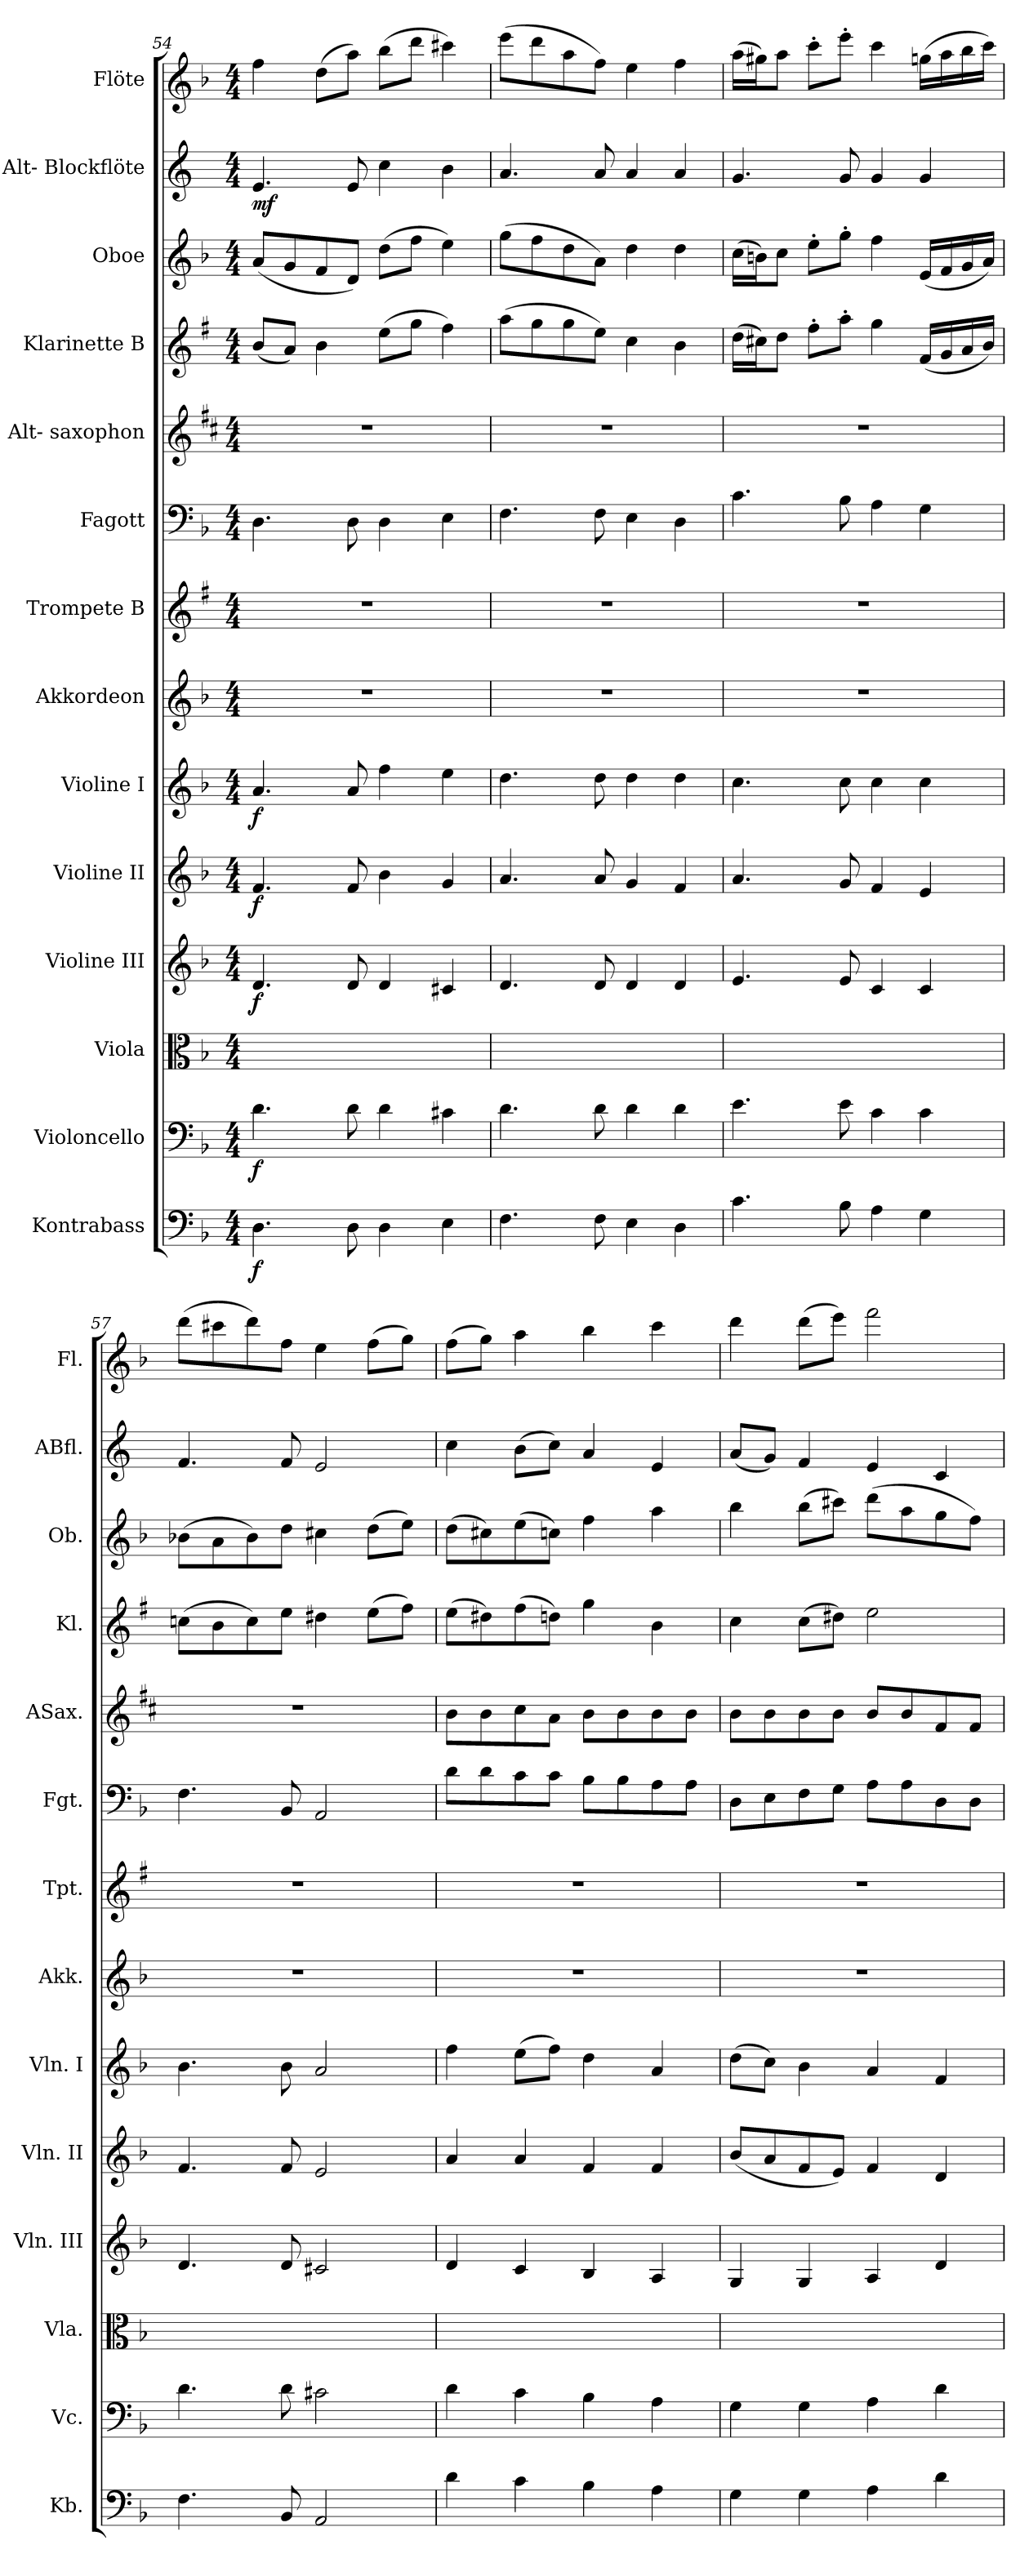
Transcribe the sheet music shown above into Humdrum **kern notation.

**kern	**dynam	**kern	**dynam	**kern	**kern	**dynam	**kern	**dynam	**kern	**dynam	**kern	**kern	**kern	**kern	**kern	**kern	**kern	**dynam	**kern
*part14	*part14	*part13	*part13	*part12	*part11	*part11	*part10	*part10	*part9	*part9	*part8	*part7	*part6	*part5	*part4	*part3	*part2	*part2	*part1
*staff14	*staff14	*staff13	*staff13	*staff12	*staff11	*staff11	*staff10	*staff10	*staff9	*staff9	*staff8	*staff7	*staff6	*staff5	*staff4	*staff3	*staff2	*staff2	*staff1
*I"Kontrabass	*	*I"Violoncello	*	*I"Viola	*I"Violine III	*	*I"Violine II	*	*I"Violine I	*	*I"Akkordeon	*I"Trompete B	*I"Fagott	*I"Alt- saxophon	*I"Klarinette B	*I"Oboe	*I"Alt- Blockflöte	*	*I"Flöte
*I'Kb.	*	*I'Vc.	*	*I'Vla.	*I'Vln. III	*	*I'Vln. II	*	*I'Vln. I	*	*I'Akk.	*I'Tpt.	*I'Fgt.	*I'ASax.	*I'Kl.	*I'Ob.	*I'ABfl.	*	*I'Fl.
*clefF4	*	*clefF4	*	*clefC3	*clefG2	*	*clefG2	*	*clefG2	*	*clefG2	*clefG2	*clefF4	*clefG2	*clefG2	*clefG2	*clefG2	*	*clefG2
*ITrd7c12	*	*	*	*	*	*	*	*	*	*	*	*ITrd1c2	*	*ITrd5c9	*ITrd1c2	*	*ITrd-3c-5	*	*
*k[b-]	*	*k[b-]	*	*k[b-]	*k[b-]	*	*k[b-]	*	*k[b-]	*	*k[b-]	*k[b-]	*k[b-]	*k[b-]	*k[b-]	*k[b-]	*k[b-]	*	*k[b-]
*d:	*	*d:	*	*d:	*d:	*	*d:	*	*d:	*	*d:	*d:	*d:	*d:	*d:	*d:	*d:	*	*d:
*M4/4	*	*M4/4	*	*M4/4	*M4/4	*	*M4/4	*	*M4/4	*	*M4/4	*M4/4	*M4/4	*M4/4	*M4/4	*M4/4	*M4/4	*	*M4/4
=54	=54	=54	=54	=54	=54	=54	=54	=54	=54	=54	=54	=54	=54	=54	=54	=54	=54	=54	=54
4.DDi\	f	4.di\	f	4.di\yy	4.di/	f	4.fi/	f	4.ai/	f	1r	1r	4.Di\	1r	(8ai/L	(8ai/L	4.ai/	mf	4ffi\
.	.	.	.	.	.	.	.	.	.	.	.	.	.	.	8gi/J)	8gi/	.	.	.
.	.	.	.	.	.	.	.	.	.	.	.	.	.	.	4ai\	8fi/	.	.	(8ddi\L
8DDi\	.	8di\	.	8di\yy	8di/	.	8fi/	.	8ai/	.	.	.	8Di\	.	.	8di/J)	8ai/	.	8aai\J)
4DDi\	.	4di\	.	4di\yy	4di/	.	4b-i\	.	4ffi\	.	.	.	4Di\	.	(8ddi\L	(8ddi\L	4ffi\	.	(8bb-i\L
.	.	.	.	.	.	.	.	.	.	.	.	.	.	.	8ffi\J	8ffi\J	.	.	8dddi\J
4EEi\	.	4c#Xi\	.	4c#Xi\yy	4c#Xi/	.	4gi/	.	4eei\	.	.	.	4Ei\	.	4eei\)	4eei\)	4eei\	.	4ccc#Xi\)
=55	=55	=55	=55	=55	=55	=55	=55	=55	=55	=55	=55	=55	=55	=55	=55	=55	=55	=55	=55
4.FFi\	.	4.di\	.	4.di\yy	4.di/	.	4.ai/	.	4.ddi\	.	1r	1r	4.Fi\	1r	(8ggi\L	(8ggi\L	4.ddi/	.	(8eeei\L
.	.	.	.	.	.	.	.	.	.	.	.	.	.	.	8ffi\	8ffi\	.	.	8dddi\
.	.	.	.	.	.	.	.	.	.	.	.	.	.	.	8ffi\	8ddi\	.	.	8aai\
8FFi\	.	8di\	.	8di\yy	8di/	.	8ai/	.	8ddi\	.	.	.	8Fi\	.	8ddi\J)	8ai\J)	8ddi/	.	8ffi\J)
4EEi\	.	4di\	.	4di\yy	4di/	.	4gi/	.	4ddi\	.	.	.	4Ei\	.	4b-i\	4ddi\	4ddi/	.	4eei\
4DDi\	.	4di\	.	4di\yy	4di/	.	4fi/	.	4ddi\	.	.	.	4Di\	.	4ai\	4ddi\	4ddi/	.	4ffi\
!!LO:PB:g=z
=56	=56	=56	=56	=56	=56	=56	=56	=56	=56	=56	=56	=56	=56	=56	=56	=56	=56	=56	=56
4.Ci\	.	4.ei\	.	4.ei\yy	4.ei/	.	4.ai/	.	4.cci\	.	1r	1r	4.ci\	1r	(16cci\LL	(16cci\LL	4.cci/	.	(16aai\LL
.	.	.	.	.	.	.	.	.	.	.	.	.	.	.	16bni\J)	16bni\J)	.	.	16gg#Xi\J)
.	.	.	.	.	.	.	.	.	.	.	.	.	.	.	8cci\J	8cci\J	.	.	8aai\J
.	.	.	.	.	.	.	.	.	.	.	.	.	.	.	8ee'i\L	8ee'i\L	.	.	8ccc'i\L
8BB-i\	.	8ei\	.	8ei\yy	8ei/	.	8gi/	.	8cci\	.	.	.	8B-i\	.	8gg'i\J	8gg'i\J	8cci/	.	8eee'i\J
4AAi\	.	4ci\	.	4ci\yy	4ci/	.	4fi/	.	4cci\	.	.	.	4Ai\	.	4ffi\	4ffi\	4cci/	.	4ccci\
4GGi\	.	4ci\	.	4ci\yy	4ci/	.	4ei/	.	4cci\	.	.	.	4Gi\	.	(16ei/LL	(16ei/LL	4cci/	.	(16ggni\LL
.	.	.	.	.	.	.	.	.	.	.	.	.	.	.	16fi/	16fi/	.	.	16aai\
.	.	.	.	.	.	.	.	.	.	.	.	.	.	.	16gi/	16gi/	.	.	16bb-i\
.	.	.	.	.	.	.	.	.	.	.	.	.	.	.	16ai/JJ)	16ai/JJ)	.	.	16ccci\JJ)
=57	=57	=57	=57	=57	=57	=57	=57	=57	=57	=57	=57	=57	=57	=57	=57	=57	=57	=57	=57
4.FFi\	.	4.di\	.	4.di\yy	4.di/	.	4.fi/	.	4.b-i\	.	1r	1r	4.Fi\	1r	(8b-Xi\L	(8b-Xi\L	4.b-i/	.	(8dddi\L
.	.	.	.	.	.	.	.	.	.	.	.	.	.	.	8ai\	8ai\	.	.	8ccc#Xi\
.	.	.	.	.	.	.	.	.	.	.	.	.	.	.	8b-i\)	8b-i\)	.	.	8dddi\)
8BBB-i/	.	8di\	.	8di\yy	8di/	.	8fi/	.	8b-i\	.	.	.	8BB-i/	.	8ddi\J	8ddi\J	8b-i/	.	8ffi\J
2AAAi/	.	2c#Xi\	.	2c#Xi\yy	2c#Xi/	.	2ei/	.	2ai/	.	.	.	2AAi/	.	4cc#Xi\	4cc#Xi\	2ai/	.	4eei\
.	.	.	.	.	.	.	.	.	.	.	.	.	.	.	(8ddi\L	(8ddi\L	.	.	(8ffi\L
.	.	.	.	.	.	.	.	.	.	.	.	.	.	.	8eei\J)	8eei\J)	.	.	8ggi\J)
=58	=58	=58	=58	=58	=58	=58	=58	=58	=58	=58	=58	=58	=58	=58	=58	=58	=58	=58	=58
4Di\	.	4di\	.	4di\yy	4di/	.	4ai/	.	4ffi\	.	1r	1r	8di\L	8di\L	(8ddi\L	(8ddi\L	4ffi\	.	(8ffi\L
.	.	.	.	.	.	.	.	.	.	.	.	.	8di\	8di\	8cc#Xi\)	8cc#Xi\)	.	.	8ggi\J)
4Ci\	.	4ci\	.	4ci\yy	4ci/	.	4ai/	.	(8eei\L	.	.	.	8ci\	8ei\	(8eei\	(8eei\	(8eei\L	.	4aai\
.	.	.	.	.	.	.	.	.	8ffi\J)	.	.	.	8ci\J	8ci\J	8ccni\J)	8ccni\J)	8ffi\J)	.	.
4BB-i\	.	4B-i\	.	4B-i/yy	4B-i/	.	4fi/	.	4ddi\	.	.	.	8B-i\L	8di\L	4ffi\	4ffi\	4ddi/	.	4bb-i\
.	.	.	.	.	.	.	.	.	.	.	.	.	8B-i\	8di\	.	.	.	.	.
4AAi\	.	4Ai\	.	4Ai/yy	4Ai/	.	4fi/	.	4ai/	.	.	.	8Ai\	8di\	4ai\	4aai\	4ai/	.	4ccci\
.	.	.	.	.	.	.	.	.	.	.	.	.	8Ai\J	8di\J	.	.	.	.	.
=59	=59	=59	=59	=59	=59	=59	=59	=59	=59	=59	=59	=59	=59	=59	=59	=59	=59	=59	=59
4GGi\	.	4Gi\	.	4Gi/yy	4Gi/	.	(8b-i/L	.	(8ddi\L	.	1r	1r	8Di\L	8di\L	4b-i\	4bb-i\	(8ddi/L	.	4dddi\
.	.	.	.	.	.	.	8ai/	.	8cci\J)	.	.	.	8Ei\	8di\	.	.	8cci/J)	.	.
4GGi\	.	4Gi\	.	4Gi/yy	4Gi/	.	8fi/	.	4b-i\	.	.	.	8Fi\	8di\	(8b-i\L	(8bb-i\L	4b-i/	.	(8dddi\L
.	.	.	.	.	.	.	8ei/J)	.	.	.	.	.	8Gi\J	8di\J	8cc#Xi\J)	8ccc#Xi\J)	.	.	8eeei\J)
4AAi\	.	4Ai\	.	4Ai/yy	4Ai/	.	4fi/	.	4ai/	.	.	.	8Ai\L	8di/L	2ddi\	(8dddi\L	4ai/	.	2fffi\
.	.	.	.	.	.	.	.	.	.	.	.	.	8Ai\	8di/	.	8aai\	.	.	.
4Di\	.	4di\	.	4di\yy	4di/	.	4di/	.	4fi/	.	.	.	8Di\	8Ai/	.	8ggi\	4fi/	.	.
.	.	.	.	.	.	.	.	.	.	.	.	.	8Di\J	8Ai/J	.	8ffi\J)	.	.	.
=	=	=	=	=	=	=	=	=	=	=	=	=	=	=	=	=	=	=	=
*-	*-	*-	*-	*-	*-	*-	*-	*-	*-	*-	*-	*-	*-	*-	*-	*-	*-	*-	*-
